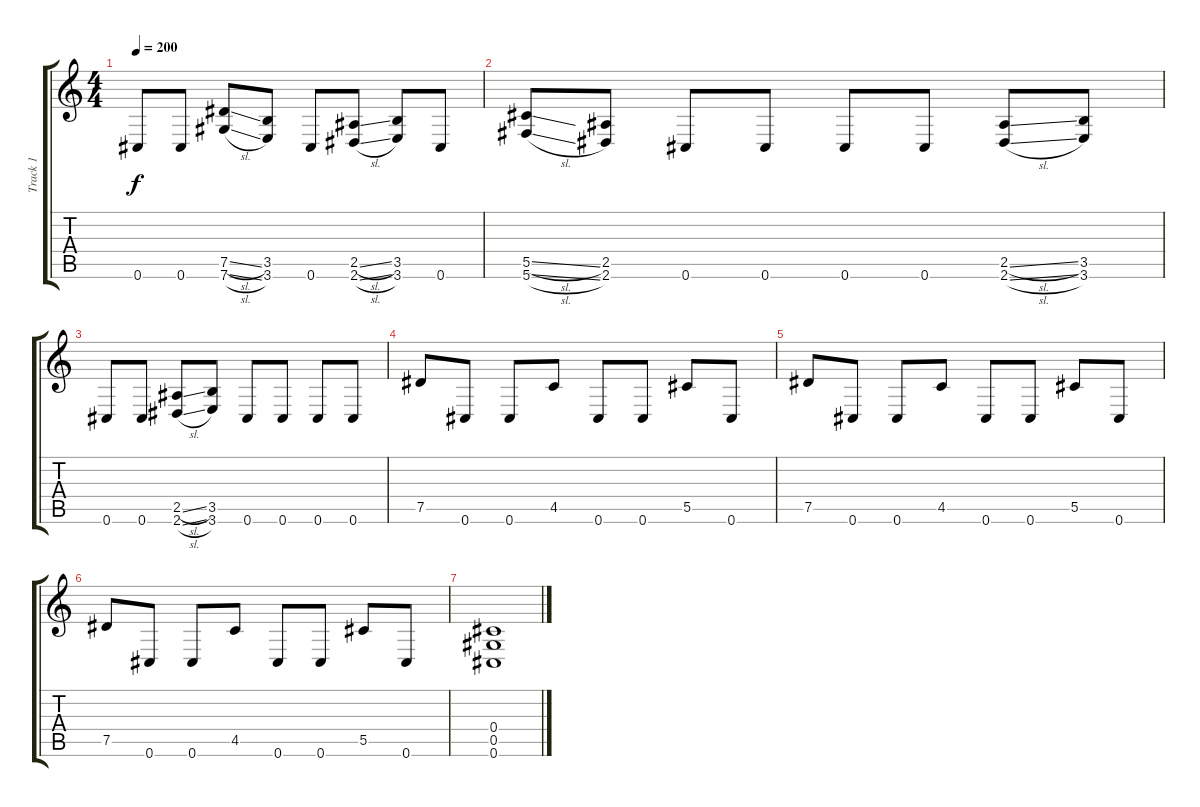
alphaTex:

\track ("Track 1" "Track 1") {instrument distortionguitar}
\staff {score tabs}
\tuning (Eb4 Bb3 Gb3 Db3 Ab2 Db2) {hide}
\ts (4 4)
\tempo 200
\clef g2
\ks c
0.6.8{dy f} 0.6.8 (7.5{sl} 7.6{sl}).8 (3.5 3.6).8 0.6.8 (2.5{sl} 2.6{sl}).8 (3.5 3.6).8 0.6.8 |
(5.5{sl} 5.6{sl}).8 (2.5 2.6).8 0.6.8 0.6.8 0.6.8 0.6.8 (2.5{sl} 2.6{sl}).8 (3.5 3.6).8 |
0.6.8 0.6.8 (2.5{sl} 2.6{sl}).8 (3.5 3.6).8 0.6.8 0.6.8 0.6.8 0.6.8 |
7.5.8 0.6.8 0.6.8 4.5.8 0.6.8 0.6.8 5.5.8 0.6.8 |
7.5.8 0.6.8 0.6.8 4.5.8 0.6.8 0.6.8 5.5.8 0.6.8 |
7.5.8 0.6.8 0.6.8 4.5.8 0.6.8 0.6.8 5.5.8 0.6.8 |
(0.4 0.5 0.6).1
